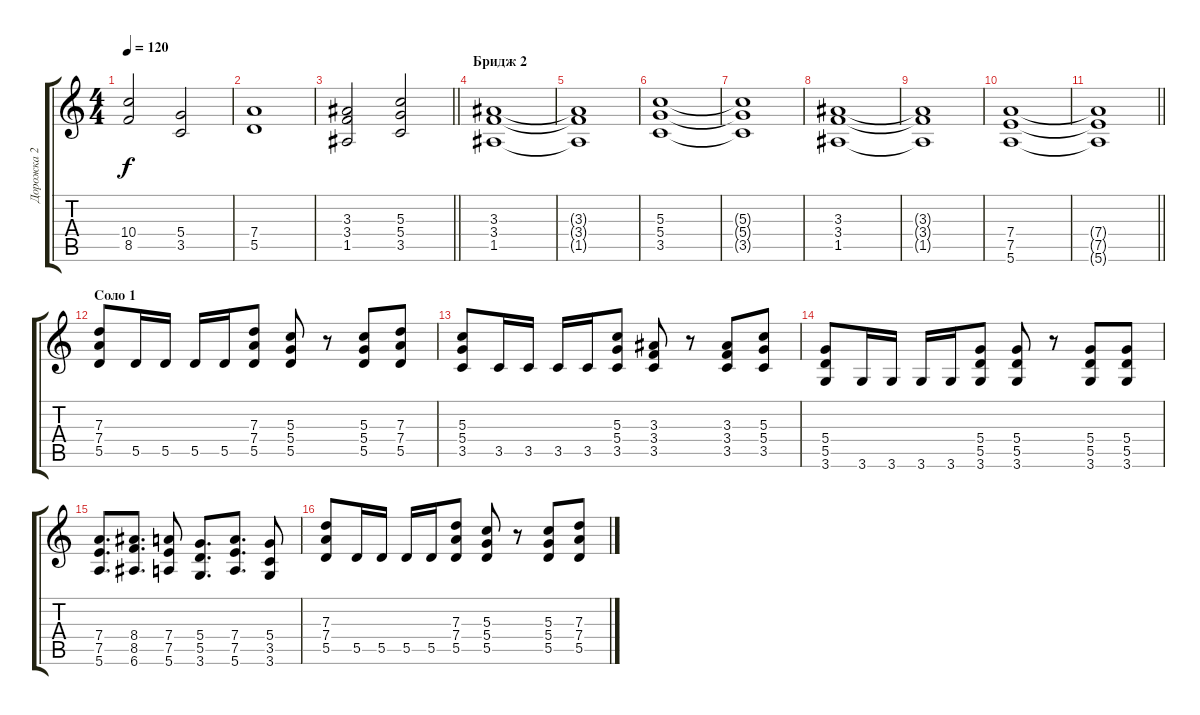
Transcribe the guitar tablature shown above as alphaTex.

\track ("Дорожка 2" "Дорожка 2") {instrument distortionguitar}
\staff {score tabs}
\tuning (E4 B3 G3 D3 A2 E2) {hide}
\ts (4 4)
\tempo 120
\clef g2
\ks c
(10.4 8.5).2{dy f} (5.4 3.5).2 |
(7.4 5.5).1 |
\barLineRight lightlight
(3.3 3.4 1.5).2 (5.3 5.4 3.5).2 |
\section ("" "Бридж 2")
(3.3 3.4 1.5).1 |
(3.3{t} 3.4{t} 1.5{t}).1 |
(5.3 5.4 3.5).1 |
(5.3{t} 5.4{t} 3.5{t}).1 |
(3.3 3.4 1.5).1 |
(3.3{t} 3.4{t} 1.5{t}).1 |
(7.4 7.5 5.6).1 |
\barLineRight lightlight
(7.4{t} 7.5{t} 5.6{t}).1 |
\section ("" "Соло 1")
(7.3 7.4 5.5).8 5.5.16 5.5.16 5.5.16 5.5.16 (7.3 7.4 5.5).8 (5.3 5.4 5.5).8 r.8 (5.3 5.4 5.5).8 (7.3 7.4 5.5).8 |
(5.3 5.4 3.5).8 3.5.16 3.5.16 3.5.16 3.5.16 (5.3 5.4 3.5).8 (3.3 3.4 3.5).8 r.8 (3.3 3.4 3.5).8 (5.3 5.4 3.5).8 |
(5.4 5.5 3.6).8 3.6.16 3.6.16 3.6.16 3.6.16 (5.4 5.5 3.6).8 (5.4 5.5 3.6).8 r.8 (5.4 5.5 3.6).8 (5.4 5.5 3.6).8 |
(7.4 7.5 5.6).8{d} (8.4 8.5 6.6).8{d} (7.4 7.5 5.6).8 (5.4 5.5 3.6).8{d} (7.4 7.5 5.6).8{d} (5.4 3.5 3.6).8 |
(7.3 7.4 5.5).8 5.5.16 5.5.16 5.5.16 5.5.16 (7.3 7.4 5.5).8 (5.3 5.4 5.5).8 r.8 (5.3 5.4 5.5).8 (7.3 7.4 5.5).8
